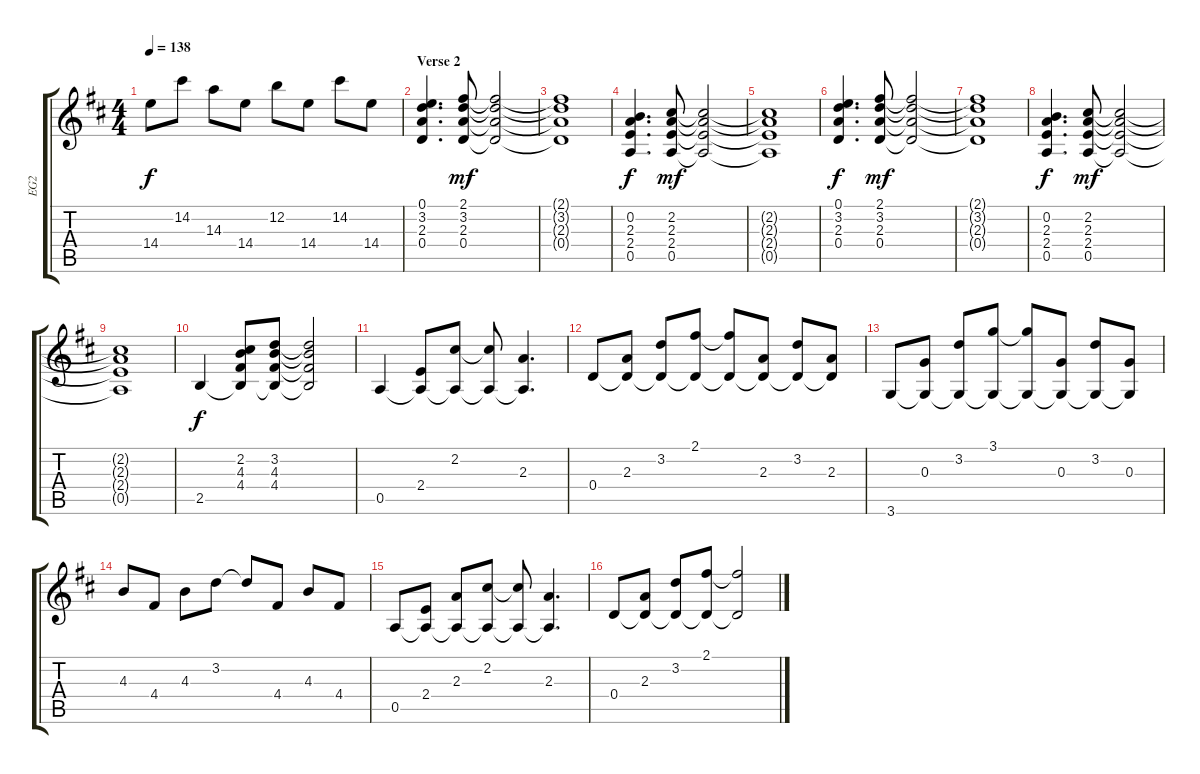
\track ("EG2" "EG2") {instrument distortionguitar}
\staff {score tabs}
\tuning (E4 B3 G3 D3 A2 E2) {hide}
\ts (4 4)
\tempo 138
\clef g2
\ks d
14.4.8{dy f} 14.2.8 14.3.8 14.4.8 12.2.8 14.4.8 14.2.8 14.4.8 |
\section ("" "Verse 2")
(0.1 3.2 2.3 0.4).4{d} (2.1 3.2 2.3 0.4).8{dy mf} (2.1{t} 3.2{t} 2.3{t} 0.4{t}).2 |
(2.1{t} 3.2{t} 2.3{t} 0.4{t}).1 |
(0.2 2.3 2.4 0.5).4{d dy f} (2.2 2.3 2.4 0.5).8{dy mf} (2.2{t} 2.3{t} 2.4{t} 0.5{t}).2 |
(2.2{t} 2.3{t} 2.4{t} 0.5{t}).1 |
(0.1 3.2 2.3 0.4).4{d dy f} (2.1 3.2 2.3 0.4).8{dy mf} (2.1{t} 3.2{t} 2.3{t} 0.4{t}).2 |
(2.1{t} 3.2{t} 2.3{t} 0.4{t}).1 |
(0.2 2.3 2.4 0.5).4{d dy f} (2.2 2.3 2.4 0.5).8{dy mf} (2.2{t} 2.3{t} 2.4{t} 0.5{t}).2 |
(2.2{t} 2.3{t} 2.4{t} 0.5{t}).1 |
2.5.4{dy f} (2.2 4.3 4.4 2.5{t}).8 (3.2 4.3 4.4 2.5{t}).8 (3.2{t} 4.3{t} 4.4{t} 2.5{t}).2 |
0.5.4 (2.4 0.5{t}).8 (2.2 0.5{t}).8 (2.2{t} 0.5{t}).8 (2.3 0.5{t}).4{d} |
0.4.8 (2.3 0.4{t}).8 (3.2 0.4{t}).8 (2.1 0.4{t}).8 (2.1{t} 0.4{t}).8 (2.3 0.4{t}).8 (3.2 0.4{t}).8 (2.3 0.4{t}).8 |
3.6.8 (0.3 3.6{t}).8 (3.2 3.6{t}).8 (3.1 3.6{t}).8 (3.1{t} 3.6{t}).8 (0.3 3.6{t}).8 (3.2 3.6{t}).8 (0.3 3.6{t}).8 |
4.3.8 4.4.8 4.3.8 3.2.8 3.2{t}.8 4.4.8 4.3.8 4.4.8 |
0.5.8 (2.4 0.5{t}).8 (2.3 0.5{t}).8 (2.2 0.5{t}).8 (2.2{t} 0.5{t}).8 (2.3 0.5{t}).4{d} |
0.4.8 (2.3 0.4{t}).8 (3.2 0.4{t}).8 (2.1 0.4{t}).8 (2.1{t} 0.4{t}).2
